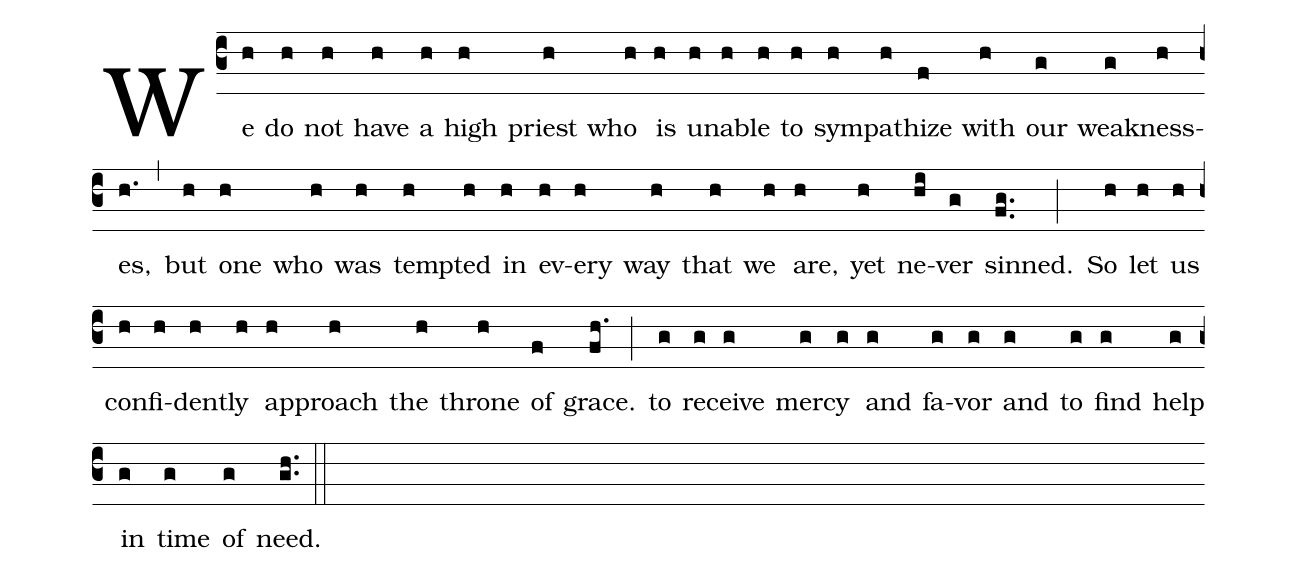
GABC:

%%
(c3)
We(h) do(h) not(h) have(h) a(h) high(h) priest(h) who(h) is(h)
un(h)a(h)ble(h) to(h)
sym(h)pa(h)thize(f) with(h) our(g) weak(g)ness(h)es,(h.) (,)

but(h) one(h) who(h) was(h) temp(h)ted(h)
in(h) ev(h)ery(h) way(h) that(h) we(h) are,(h) yet(h)
ne(hi)ver(g) sinned.(f.g.)(;)

So(h) let(h) us(h) con(h)fi(h)dent(h)ly(h) ap(h)proach(h) the(h)
throne(h) of(f) grace.(fh.) (;)

to(g) re(g)ceive(g) mer(g)cy(g) and(g) fa(g)vor(g)
and(g) to(g) find(g) help(g) in(g) time(g) of(g) need.(gh..) (::)
